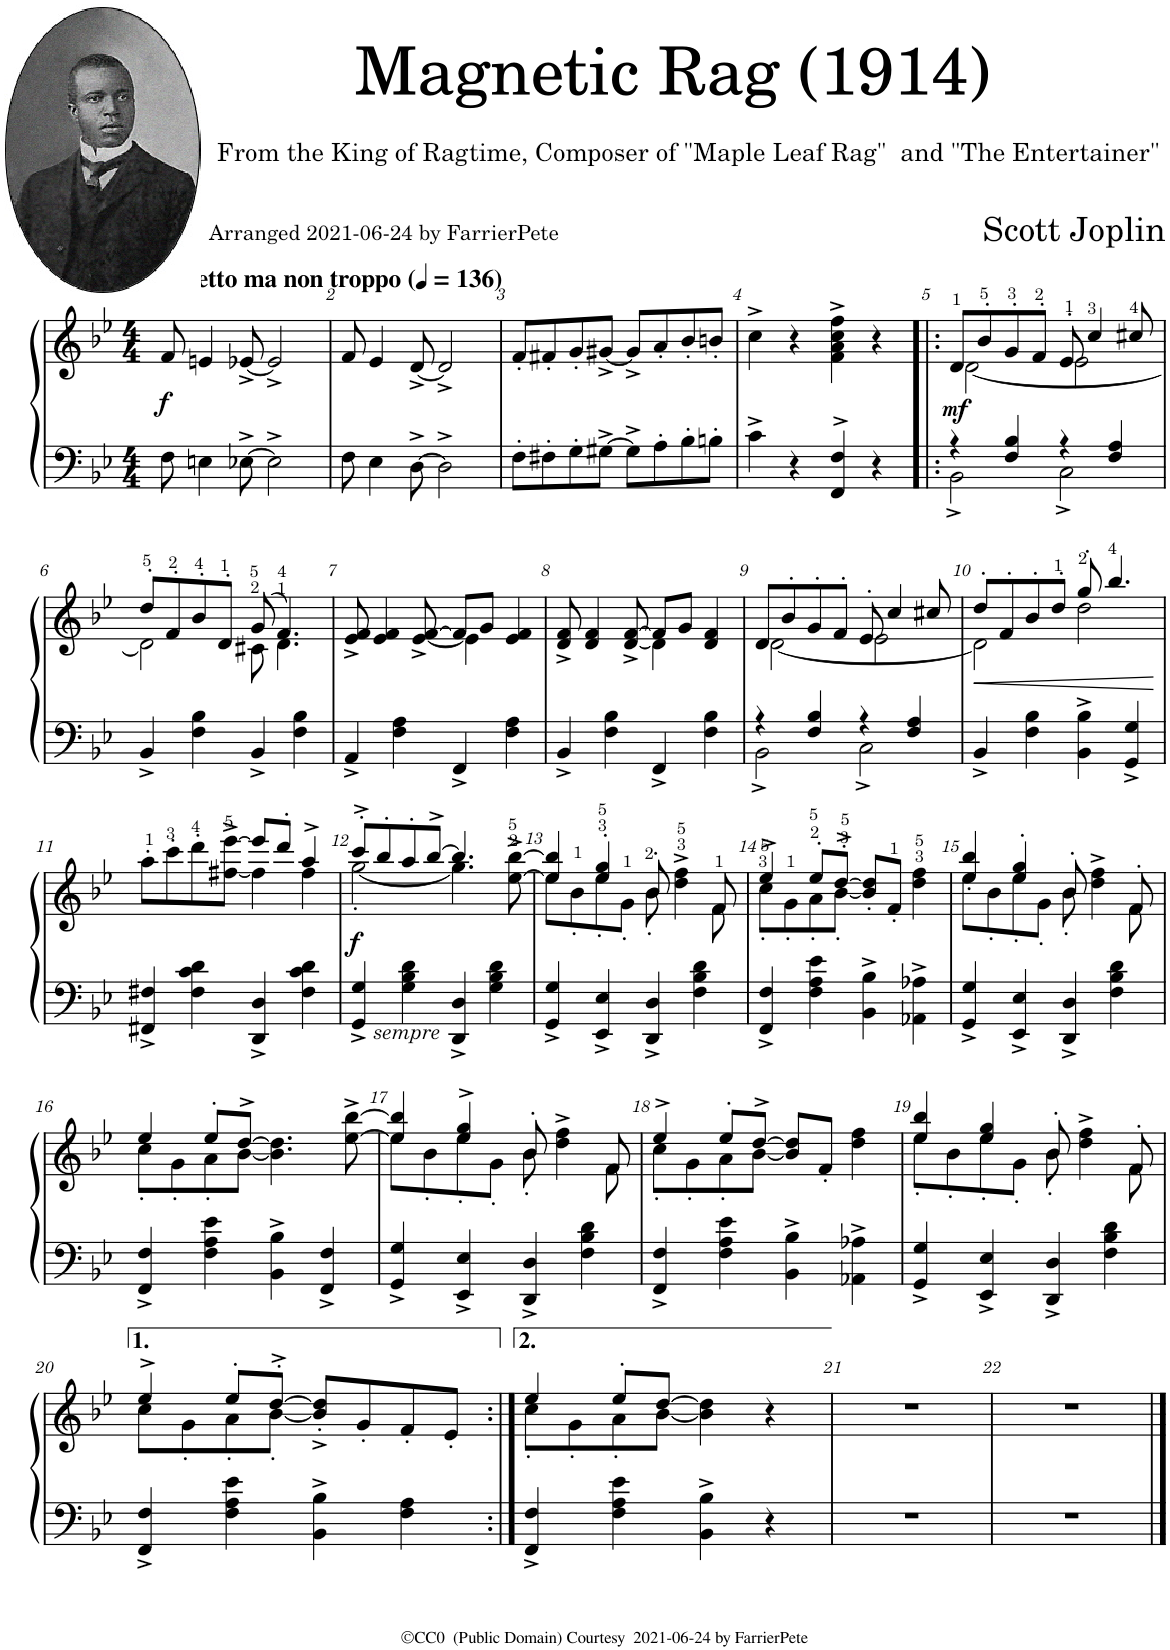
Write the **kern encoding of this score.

**kern	**kern	**dynam
*part1	*part1	*part1
*staff2	*staff1	*staff1/2
*I"Piano	*	*
*I'Pno.	*	*
*clefF4	*clefG2	*
*k[b-e-]	*k[b-e-]	*
*M4/4	*M4/4	*
*MM136	*MM136	*
=1	=1	=1
!	!LO:TX:a:B:t=Allegretto ma non troppo	!
!	!	!LO:DY:b
8F\	8f/	f
4En\	4en/	.
[8E-X^\	[8e-X^/	.
2E-^\]	2e-^/]	.
=2	=2	=2
8F\	8f/	.
4E-\	4e-/	.
[8D^\	[8d^/	.
2D^\]	2d^/]	.
=3	=3	=3
8F'\L	8f'/L	.
8F#X'\	8f#X'/	.
8G'\	8g'/	.
[8G#X^\J	[8g#X^/J	.
8G#^\L]	8g#^/L]	.
8A'\	8a'/	.
8B-'\	8b-'/	.
8Bn'\J	8bn'/J	.
=4	=4	=4
4c^\	4cc^\	.
4r	4r	.
4FF/^> 4F/^>	4f\^> 4a\^> 4cc\^> 4ff\^>	.
4r	4r	.
=5!|:	=5!|:	=5!|:
*^	*^	*
!	!	!	!	!LO:DY:b
4r	2BB-^\	8d/L	[2d\	mf
.	.	8b-'/	.	.
4F/ 4B-/	.	8g'/	.	.
.	.	8f'/J	.	.
4r	2C^\	8e-'/	2e-\	.
.	.	4cc/	.	.
4F/ 4A/	.	.	.	.
.	.	8cc#X/	.	.
*v	*v	*	*	*
!!LO:LB:g=z	!!
=6	=6	=6	=6
4BB-^/	8dd'/L	2d\]	.
.	8f'/	.	.
4F\ 4B-\	8b-'/	.	.
.	8d'/J	.	.
4BB-^/	(8g/	8c#X\	.
.	4.f/)	4.d\	.
4F\ 4B-\	.	.	.
=7	=7	=7	=7
4AA^/	8e-/^ 8f/^	2ryy	.
.	4e-/ 4f/	.	.
4F\ 4A\	.	.	.
.	[<8e-/^ [8f/^	.	.
4FF^/	8f/L]	4e-\]	.
.	8g/J	.	.
4F\ 4A\	4e-/ 4f/	4ryy	.
=8	=8	=8	=8
4BB-^/	8d/^ 8f/^	2ryy	.
.	4d/ 4f/	.	.
4F\ 4B-\	.	.	.
.	[<8d/^ [8f/^	.	.
4FF^/	8f/L]	4d\]	.
.	8g/J	.	.
4F\ 4B-\	4d/ 4f/	4ryy	.
=9	=9	=9	=9
*^	*	*	*
4r	2BB-^\	8d/L	[2d\	.
.	.	8b-'/	.	.
4F/ 4B-/	.	8g'/	.	.
.	.	8f'/J	.	.
4r	2C^\	8e-'/	2e-\	.
.	.	4cc/	.	.
4F/ 4A/	.	.	.	.
.	.	8cc#X/	.	.
*v	*v	*	*	*
=10	=10	=10	=10
!	!	!	!LO:HP:b
4BB-^/	8dd'/L	2d\]	<
.	8f'/	.	.
4F\ 4B-\	8b-'/	.	.
.	8dd'/J	.	.
4BB-\^ 4B-\^	8gg'/	2dd\	.
.	4.bb-/	.	.
4GG/^ 4G/^	.	.	.
*	*v	*v	*
.	.	[
!!LO:LB:g=z
=11	=11	=11
*	*^	*
4FF#X/^ 4F#X/^	8aa'\L	2ryy	.
.	8ccc'\	.	.
4F#\ 4c\ 4d\	8ddd'\	.	.
.	[8ff#X\^ [>8eee-\^J	.	.
4DD/^ 4D/^	8eee-/L]	4ff#\]	.
.	8ddd'/J	.	.
4F#\ 4c\ 4d\	4aa^/	4ff#\	.
=12	=12	=12	=12
!LO:TX:b:i:t=sempre	!	!	!
!	!	!	!LO:DY:b
4GG/^ 4G/^	8ccc'^/L	[2gg'\	f
.	8bb-'/	.	.
4G\ 4B-\ 4d\	8aa'/	.	.
.	[8bb-^/J	.	.
4DD/^ 4D/^	4.bb-/]	4.gg\]	.
4G\ 4B-\ 4d\	.	.	.
.	[8ee-\^ [>8bb-\^	8ryy	.
=13	=13	=13	=13
4GG/^ 4G/^	4ee-/] 4bb-/]	8ee-\L	.
.	.	8b-'\	.
4EE-/^ 4E-/^	4ee-/' 4gg/'	8ee-'\	.
.	.	8g>'\J	.
4DD/^ 4D/^	8b-'/	8b-'\	.
.	4dd\^ 4ff\^	8ryy	.
4F\ 4B-\ 4d\	.	8ryy	.
.	8f/	8f\	.
=14	=14	=14	=14
4FF/^ 4F/^	4ee-^/	8cc>'\L	.
.	.	8g>'\	.
4F\ 4A\ 4e-\	8ee-'/L	8a>'\	.
.	[8dd'^/J	[8b->'\J	.
4BB-\^ 4B-\^	8b-/]' 8dd/]'L	2ryy	.
.	8f'/J	.	.
4AA-X\^ 4A-X\^	4dd\ 4ff\	.	.
=15	=15	=15	=15
4GG/^ 4G/^	4ee-/'< 4bb-/'<	8ee-\L	.
.	.	8b-'\	.
4EE-/^ 4E-/^	4ee-/' 4gg/'	8ee-'\	.
.	.	8g'\J	.
4DD/^ 4D/^	8b-'/	8b-'\	.
.	4dd\^ 4ff\^	4ryy	.
4F\ 4B-\ 4d\	.	.	.
.	8f'/	8f\	.
!!LO:LB:g=z	!!
=16	=16	=16	=16
4FF/^ 4F/^	4ee-/	8cc'\L	.
.	.	8g'\	.
4F\ 4A\ 4e-\	8ee-'/L	8a'\	.
.	[8dd^/J	[8b-\J	.
4BB-\^ 4B-\^	4.b-\] 4.dd\]	2ryy	.
4FF/^ 4F/^	.	.	.
.	[8ee-\^ [>8bb-\^	.	.
=17	=17	=17	=17
4GG/^ 4G/^	4ee-/] 4bb-/]	8ee-\L	.
.	.	8b-'\	.
4EE-/^ 4E-/^	4ee-/^ 4gg/^	8ee-'\	.
.	.	8g'\J	.
4DD/^ 4D/^	8b-'\	8b-'/	.
.	4dd\^ 4ff\^	4ryy	.
4F\ 4B-\ 4d\	.	.	.
.	8f/	8f\	.
=18	=18	=18	=18
4FF/^ 4F/^	4ee-^/	8cc'\L	.
.	.	8g'\	.
4F\ 4A\ 4e-\	8ee-'/L	8a'\	.
.	[8dd^/J	[8b-\J	.
4BB-\^ 4B-\^	8b-/] 8dd/]L	2ryy	.
.	8f'</J	.	.
4AA-X\^ 4A-X\^	4dd\ 4ff\	.	.
=19	=19	=19	=19
4GG/^ 4G/^	4ee-/ 4bb-/	8ee-'\L	.
.	.	8b-'\	.
4EE-/^ 4E-/^	4ee-/ 4gg/	8ee-'\	.
.	.	8g'\J	.
4DD/^ 4D/^	8b-'/	8b-'\	.
.	4dd\^ 4ff\^	4ryy	.
4F\ 4B-\ 4d\	.	.	.
.	8f'/	8f\	.
!!LO:LB:g=z	!!
=20	=20	=20	=20
4FF/^ 4F/^	4ee-^/	8cc\L	.
.	.	8g'\	.
4F\ 4A\ 4e-\	8ee-'/L	8a'\	.
.	[8dd'^/J	[8b-'\J	.
4BB-\^ 4B-\^	8b-/]'^ 8dd/]'^L	2ryy	.
.	8g'/	.	.
4F\ 4A\	8f'/	.	.
.	8e-'/J	.	.
=20X1:|!	=20X1:|!	=20X1:|!	=20X1:|!
4FF/^ 4F/^	4ee-/	8cc'\L	.
.	.	8g'\	.
4F\ 4A\ 4e-\	8ee-'/L	8a'\	.
.	[8dd/J	[8b-\J	.
4BB-\^ 4B-\^	4b-\] 4dd\]	2ryy	.
4r	4r	.	.
*	*v	*v	*
=21	=21	=21
1r	1r	.
=22	=22	=22
1r	1r	.
==	==	==
*-	*-	*-
